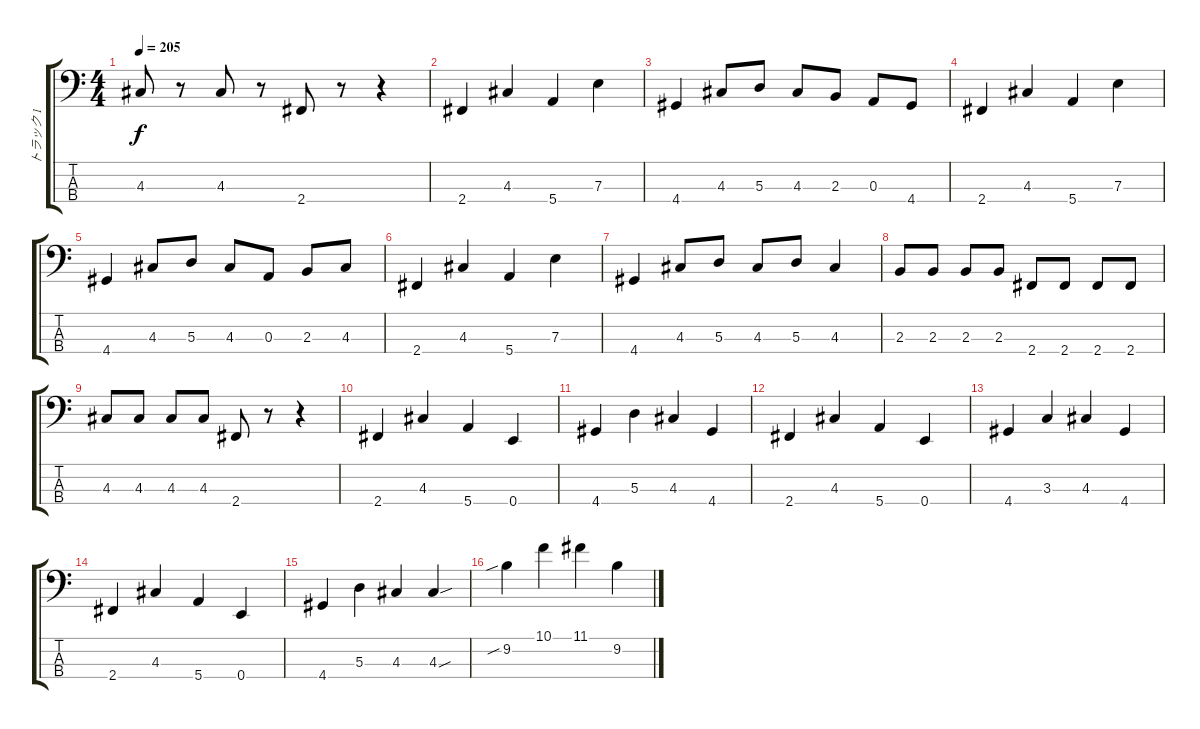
\track ("トラック 1" "トラック 1") {instrument electricbasspick}
\staff {score tabs}
\tuning (G2 D2 A1 E1) {hide}
\ts (4 4)
\tempo 205
\clef f4
\ks c
4.3.8{dy f} r.8 4.3.8 r.8 2.4.8 r.8 r.4 |
2.4.4 4.3.4 5.4.4 7.3.4 |
4.4.4 4.3.8 5.3.8 4.3.8 2.3.8 0.3.8 4.4.8 |
2.4.4 4.3.4 5.4.4 7.3.4 |
4.4.4 4.3.8 5.3.8 4.3.8 0.3.8 2.3.8 4.3.8 |
2.4.4 4.3.4 5.4.4 7.3.4 |
4.4.4 4.3.8 5.3.8 4.3.8 5.3.8 4.3.4 |
2.3.8 2.3.8 2.3.8 2.3.8 2.4.8 2.4.8 2.4.8 2.4.8 |
4.3.8 4.3.8 4.3.8 4.3.8 2.4.8 r.8 r.4 |
2.4.4 4.3.4 5.4.4 0.4.4 |
4.4.4 5.3.4 4.3.4 4.4.4 |
2.4.4 4.3.4 5.4.4 0.4.4 |
4.4.4 3.3.4 4.3.4 4.4.4 |
2.4.4 4.3.4 5.4.4 0.4.4 |
4.4.4 5.3.4 4.3.4 4.3{sou}.4 |
9.2{sib}.4 10.1.4 11.1.4 9.2.4
